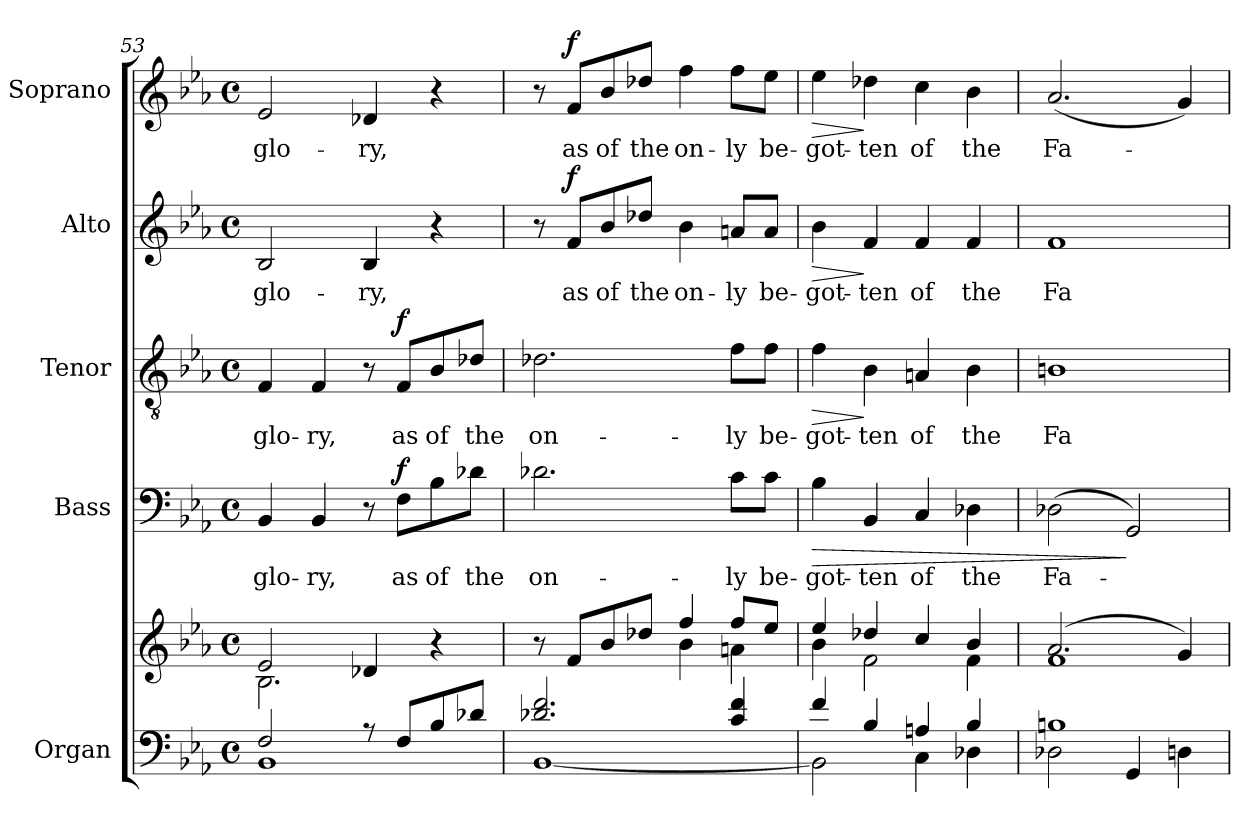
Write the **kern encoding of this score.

**kern	**kern	**kern	**text	**dynam	**kern	**text	**dynam	**kern	**text	**dynam	**kern	**text	**dynam
*part5	*part5	*part4	*part4	*part4	*part3	*part3	*part3	*part2	*part2	*part2	*part1	*part1	*part1
*staff6	*staff5	*staff4	*staff4	*staff4	*staff3	*staff3	*staff3	*staff2	*staff2	*staff2	*staff1	*staff1	*staff1
*I"Organ	*	*I"Bass	*	*	*I"Tenor	*	*	*I"Alto	*	*	*I"Soprano	*	*
*I'Org.	*	*I'B.	*	*	*I'T.	*	*	*I'A.	*	*	*I'S.	*	*
*clefF4	*clefG2	*clefF4	*	*	*clefGv2	*	*	*clefG2	*	*	*clefG2	*	*
*	*	*	*	*	*ITrd7c12	*	*	*	*	*	*	*	*
*k[b-e-a-]	*k[b-e-a-]	*k[b-e-a-]	*	*	*k[b-e-a-]	*	*	*k[b-e-a-]	*	*	*k[b-e-a-]	*	*
*E-:	*E-:	*E-:	*	*	*E-:	*	*	*E-:	*	*	*E-:	*	*
*M4/4	*M4/4	*M4/4	*	*	*M4/4	*	*	*M4/4	*	*	*M4/4	*	*
*met(c)	*met(c)	*met(c)	*	*	*met(c)	*	*	*met(c)	*	*	*met(c)	*	*
=53	=53	=53	=53	=53	=53	=53	=53	=53	=53	=53	=53	=53	=53
*^	*^	*	*	*	*	*	*	*	*	*	*	*	*
!	!	!	!	!	!LO:LY:b:color=#000000	!	!	!	!	!	!	!	!	!	!
!	!	!	!	!	!	!	!	!LO:LY:b:color=#000000	!	!	!	!	!	!	!
!	!	!	!	!	!	!	!	!	!	!	!LO:LY:b:color=#000000	!	!	!	!
!	!	!	!	!	!	!	!	!	!	!	!	!	!	!LO:LY:b:color=#000000	!
2Fi/	1BB-i	2e-i/	2.B-i\	4BB-i/	glo-	.	4FFi/	glo-	.	2B-i/	glo-	.	2e-i/	glo-	.
!	!	!	!	!	!LO:LY:b:color=#000000	!	!	!	!	!	!	!	!	!	!
!	!	!	!	!	!	!	!	!LO:LY:b:color=#000000	!	!	!	!	!	!	!
.	.	.	.	4BB-i/	-ry,	.	4FFi/	-ry,	.	.	.	.	.	.	.
!	!	!	!	!	!	!	!	!	!	!	!LO:LY:b:color=#000000	!	!	!	!
!	!	!	!	!	!	!	!	!	!	!	!	!	!	!LO:LY:b:color=#000000	!
8r	.	4d-Xi/	.	8r	.	.	8r	.	.	4B-i/	-ry,	.	4d-Xi/	-ry,	.
!	!	!	!	!	!LO:LY:b:color=#000000	!	!	!	!	!	!	!	!	!	!
!	!	!	!	!	!	!	!	!LO:LY:b:color=#000000	!	!	!	!	!	!	!
8Fi/L	.	.	.	8Fi\L	as	f	8FFi/L	as	f	.	.	.	.	.	.
!	!	!	!	!	!LO:LY:b:color=#000000	!	!	!	!	!	!	!	!	!	!
!	!	!	!	!	!	!	!	!LO:LY:b:color=#000000	!	!	!	!	!	!	!
8B-i/	.	4r	4ryy	8B-i\	of	.	8BB-i/	of	.	4r	.	.	4r	.	.
!	!	!	!	!	!LO:LY:b:color=#000000	!	!	!	!	!	!	!	!	!	!
!	!	!	!	!	!	!	!	!LO:LY:b:color=#000000	!	!	!	!	!	!	!
8d-Xi/J	.	.	.	8d-Xi\J	the	.	8D-Xi/J	the	.	.	.	.	.	.	.
=54	=54	=54	=54	=54	=54	=54	=54	=54	=54	=54	=54	=54	=54	=54	=54
!	!	!	!	!	!LO:LY:b:color=#000000	!	!	!	!	!	!	!	!	!	!
!	!	!	!	!	!	!	!	!LO:LY:b:color=#000000	!	!	!	!	!	!	!
2.d-Xi/ 2.fi	[<1BB-i	8r	2ryy	2.d-Xi\	on-	.	2.D-Xi\	on-	.	8r	.	.	8r	.	.
!	!	!	!	!	!	!	!	!	!	!	!LO:LY:b:color=#000000	!	!	!	!
!	!	!	!	!	!	!	!	!	!	!	!	!	!	!LO:LY:b:color=#000000	!
.	.	8fi/L	.	.	.	.	.	.	.	8fi/L	as	f	8fi/L	as	f
!	!	!	!	!	!	!	!	!	!	!	!LO:LY:b:color=#000000	!	!	!	!
!	!	!	!	!	!	!	!	!	!	!	!	!	!	!LO:LY:b:color=#000000	!
.	.	8b-i/	.	.	.	.	.	.	.	8b-i/	of	.	8b-i/	of	.
!	!	!	!	!	!	!	!	!	!	!	!LO:LY:b:color=#000000	!	!	!	!
!	!	!	!	!	!	!	!	!	!	!	!	!	!	!LO:LY:b:color=#000000	!
.	.	8dd-Xi/J	.	.	.	.	.	.	.	8dd-Xi/J	the	.	8dd-Xi/J	the	.
!	!	!	!	!	!	!	!	!	!	!	!LO:LY:b:color=#000000	!	!	!	!
!	!	!	!	!	!	!	!	!	!	!	!	!	!	!LO:LY:b:color=#000000	!
.	.	4ffi/	4b-i\	.	.	.	.	.	.	4b-i\	on-	.	4ffi\	on-	.
!	!	!	!	!	!LO:LY:b:color=#000000	!	!	!	!	!	!	!	!	!	!
!	!	!	!	!	!	!	!	!LO:LY:b:color=#000000	!	!	!	!	!	!	!
!	!	!	!	!	!	!	!	!	!	!	!LO:LY:b:color=#000000	!	!	!	!
!	!	!	!	!	!	!	!	!	!	!	!	!	!	!LO:LY:b:color=#000000	!
4ci/ 4fi	.	8ffi/L	4ani\	8ci\L	-ly	.	8Fi\L	-ly	.	8ani/L	-ly	.	8ffi\L	-ly	.
!	!	!	!	!	!LO:LY:b:color=#000000	!	!	!	!	!	!	!	!	!	!
!	!	!	!	!	!	!	!	!LO:LY:b:color=#000000	!	!	!	!	!	!	!
!	!	!	!	!	!	!	!	!	!	!	!LO:LY:b:color=#000000	!	!	!	!
!	!	!	!	!	!	!	!	!	!	!	!	!	!	!LO:LY:b:color=#000000	!
.	.	8ee-i/J	.	8ci\J	be-	.	8Fi\J	be-	.	8ai/J	be-	.	8ee-i\J	be-	.
!!LO:PB:g=z
=55	=55	=55	=55	=55	=55	=55	=55	=55	=55	=55	=55	=55	=55	=55	=55
!	!	!	!	!	!LO:LY:b:color=#000000	!LO:HP:b	!	!	!	!	!	!	!	!	!
!	!	!	!	!	!	!	!	!LO:LY:b:color=#000000	!LO:HP:b	!	!	!	!	!	!
!	!	!	!	!	!	!	!	!	!	!	!LO:LY:b:color=#000000	!LO:HP:b	!	!	!
!	!	!	!	!	!	!	!	!	!	!	!	!	!	!LO:LY:b:color=#000000	!LO:HP:b
4fi/	2BB-i\]	4ee-i/	4b-i\	4B-i\	-got-	>	4Fi\	-got-	>	4b-i\	-got-	>	4ee-i\	-got-	>
!	!	!	!	!	!LO:LY:b:color=#000000	!	!	!	!	!	!	!	!	!	!
!	!	!	!	!	!	!	!	!LO:LY:b:color=#000000	!	!	!	!	!	!	!
!	!	!	!	!	!	!	!	!	!	!	!LO:LY:b:color=#000000	!	!	!	!
!	!	!	!	!	!	!	!	!	!	!	!	!	!	!LO:LY:b:color=#000000	!
4B-i/	.	4dd-Xi/	2fi\	4BB-i/	-ten	.	4BB-i\	-ten	]	4fi/	-ten	]	4dd-Xi\	-ten	]
!	!	!	!	!	!LO:LY:b:color=#000000	!	!	!	!	!	!	!	!	!	!
!	!	!	!	!	!	!	!	!LO:LY:b:color=#000000	!	!	!	!	!	!	!
!	!	!	!	!	!	!	!	!	!	!	!LO:LY:b:color=#000000	!	!	!	!
!	!	!	!	!	!	!	!	!	!	!	!	!	!	!LO:LY:b:color=#000000	!
4Ani/	4Ci\	4cci/	.	4Ci/	of	.	4AAni/	of	.	4fi/	of	.	4cci\	of	.
!	!	!	!	!	!LO:LY:b:color=#000000	!	!	!	!	!	!	!	!	!	!
!	!	!	!	!	!	!	!	!LO:LY:b:color=#000000	!	!	!	!	!	!	!
!	!	!	!	!	!	!	!	!	!	!	!LO:LY:b:color=#000000	!	!	!	!
!	!	!	!	!	!	!	!	!	!	!	!	!	!	!LO:LY:b:color=#000000	!
4B-i/	4D-Xi\	4b-i/	4fi\	4D-Xi\	the	.	4BB-i\	the	.	4fi/	the	.	4b-i\	the	.
=56	=56	=56	=56	=56	=56	=56	=56	=56	=56	=56	=56	=56	=56	=56	=56
!	!	!	!	!	!LO:LY:b:color=#000000	!	!	!	!	!	!	!	!	!	!
!	!	!	!	!	!	!	!	!LO:LY:b:color=#000000	!	!	!	!	!	!	!
!	!	!	!	!	!	!	!	!	!	!	!LO:LY:b:color=#000000	!	!	!	!
!	!	!	!	!	!	!	!	!	!	!	!	!	!	!LO:LY:b:color=#000000	!
1Bni	2D-Xi\	(2.a-i/	1fi	(2D-Xi\	Fa-	.	1BBni	Fa-	.	1fi	Fa-	.	(2.a-i/	Fa-	.
.	4GGi/	.	.	2GGi/)	.	]	.	.	.	.	.	.	.	.	.
.	4Dni\	4gi/)	.	.	.	.	.	.	.	.	.	.	4gi/)	.	.
*v	*v	*	*	*	*	*	*	*	*	*	*	*	*	*	*
*	*v	*v	*	*	*	*	*	*	*	*	*	*	*	*
=	=	=	=	=	=	=	=	=	=	=	=	=	=
*-	*-	*-	*-	*-	*-	*-	*-	*-	*-	*-	*-	*-	*-
